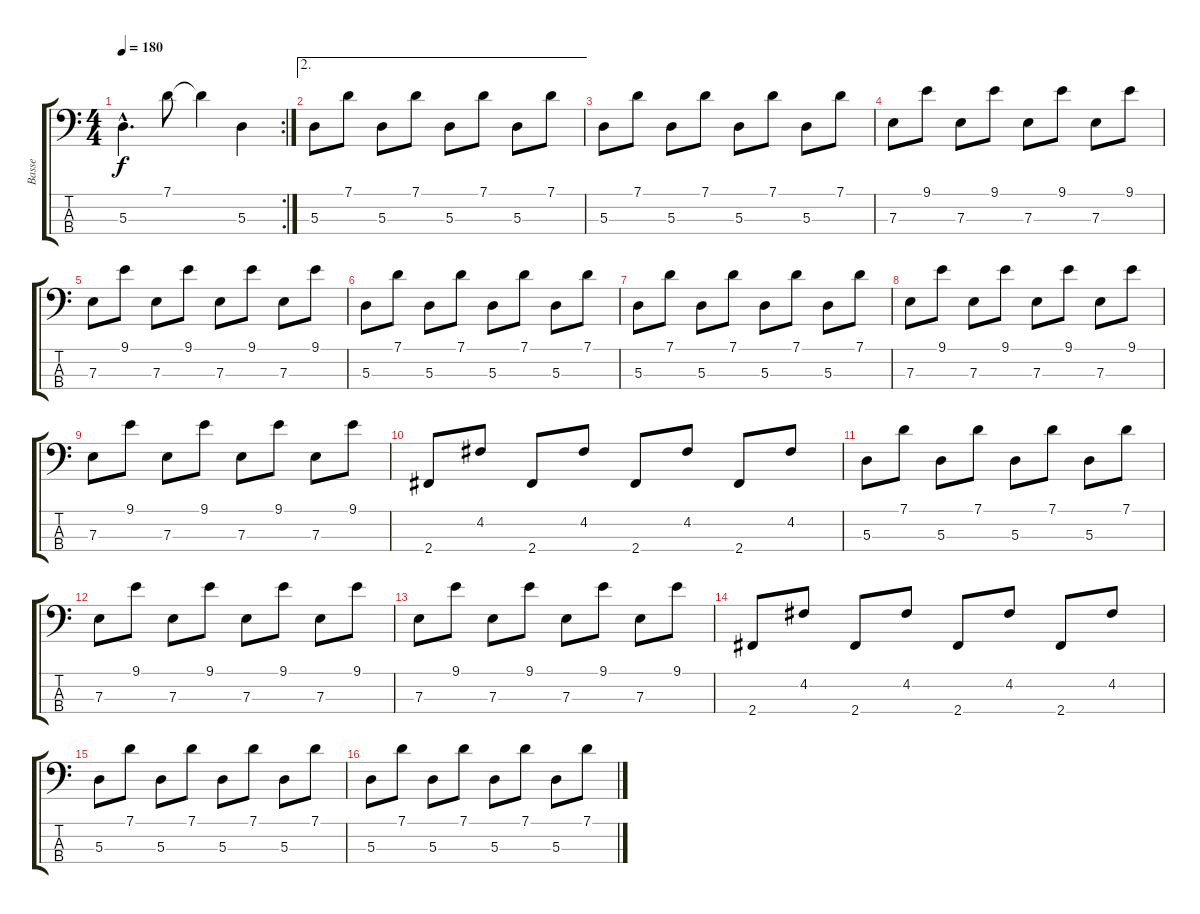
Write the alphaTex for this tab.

\track ("Basse" "Basse") {instrument electricbassfinger}
\staff {score tabs}
\tuning (G2 D2 A1 E1) {hide}
\rc 2
\ts (4 4)
\tempo 180
\clef f4
\ks c
5.3{hac}.4{d dy f} 7.1.8 7.1{t}.4 5.3.4 |
\ae 2
5.3.8 7.1.8 5.3.8 7.1.8 5.3.8 7.1.8 5.3.8 7.1.8 |
5.3.8 7.1.8 5.3.8 7.1.8 5.3.8 7.1.8 5.3.8 7.1.8 |
7.3.8 9.1.8 7.3.8 9.1.8 7.3.8 9.1.8 7.3.8 9.1.8 |
7.3.8 9.1.8 7.3.8 9.1.8 7.3.8 9.1.8 7.3.8 9.1.8 |
5.3.8 7.1.8 5.3.8 7.1.8 5.3.8 7.1.8 5.3.8 7.1.8 |
5.3.8 7.1.8 5.3.8 7.1.8 5.3.8 7.1.8 5.3.8 7.1.8 |
7.3.8 9.1.8 7.3.8 9.1.8 7.3.8 9.1.8 7.3.8 9.1.8 |
7.3.8 9.1.8 7.3.8 9.1.8 7.3.8 9.1.8 7.3.8 9.1.8 |
2.4.8 4.2.8 2.4.8 4.2.8 2.4.8 4.2.8 2.4.8 4.2.8 |
5.3.8 7.1.8 5.3.8 7.1.8 5.3.8 7.1.8 5.3.8 7.1.8 |
7.3.8 9.1.8 7.3.8 9.1.8 7.3.8 9.1.8 7.3.8 9.1.8 |
7.3.8 9.1.8 7.3.8 9.1.8 7.3.8 9.1.8 7.3.8 9.1.8 |
2.4.8 4.2.8 2.4.8 4.2.8 2.4.8 4.2.8 2.4.8 4.2.8 |
5.3.8 7.1.8 5.3.8 7.1.8 5.3.8 7.1.8 5.3.8 7.1.8 |
5.3.8 7.1.8 5.3.8 7.1.8 5.3.8 7.1.8 5.3.8 7.1.8
